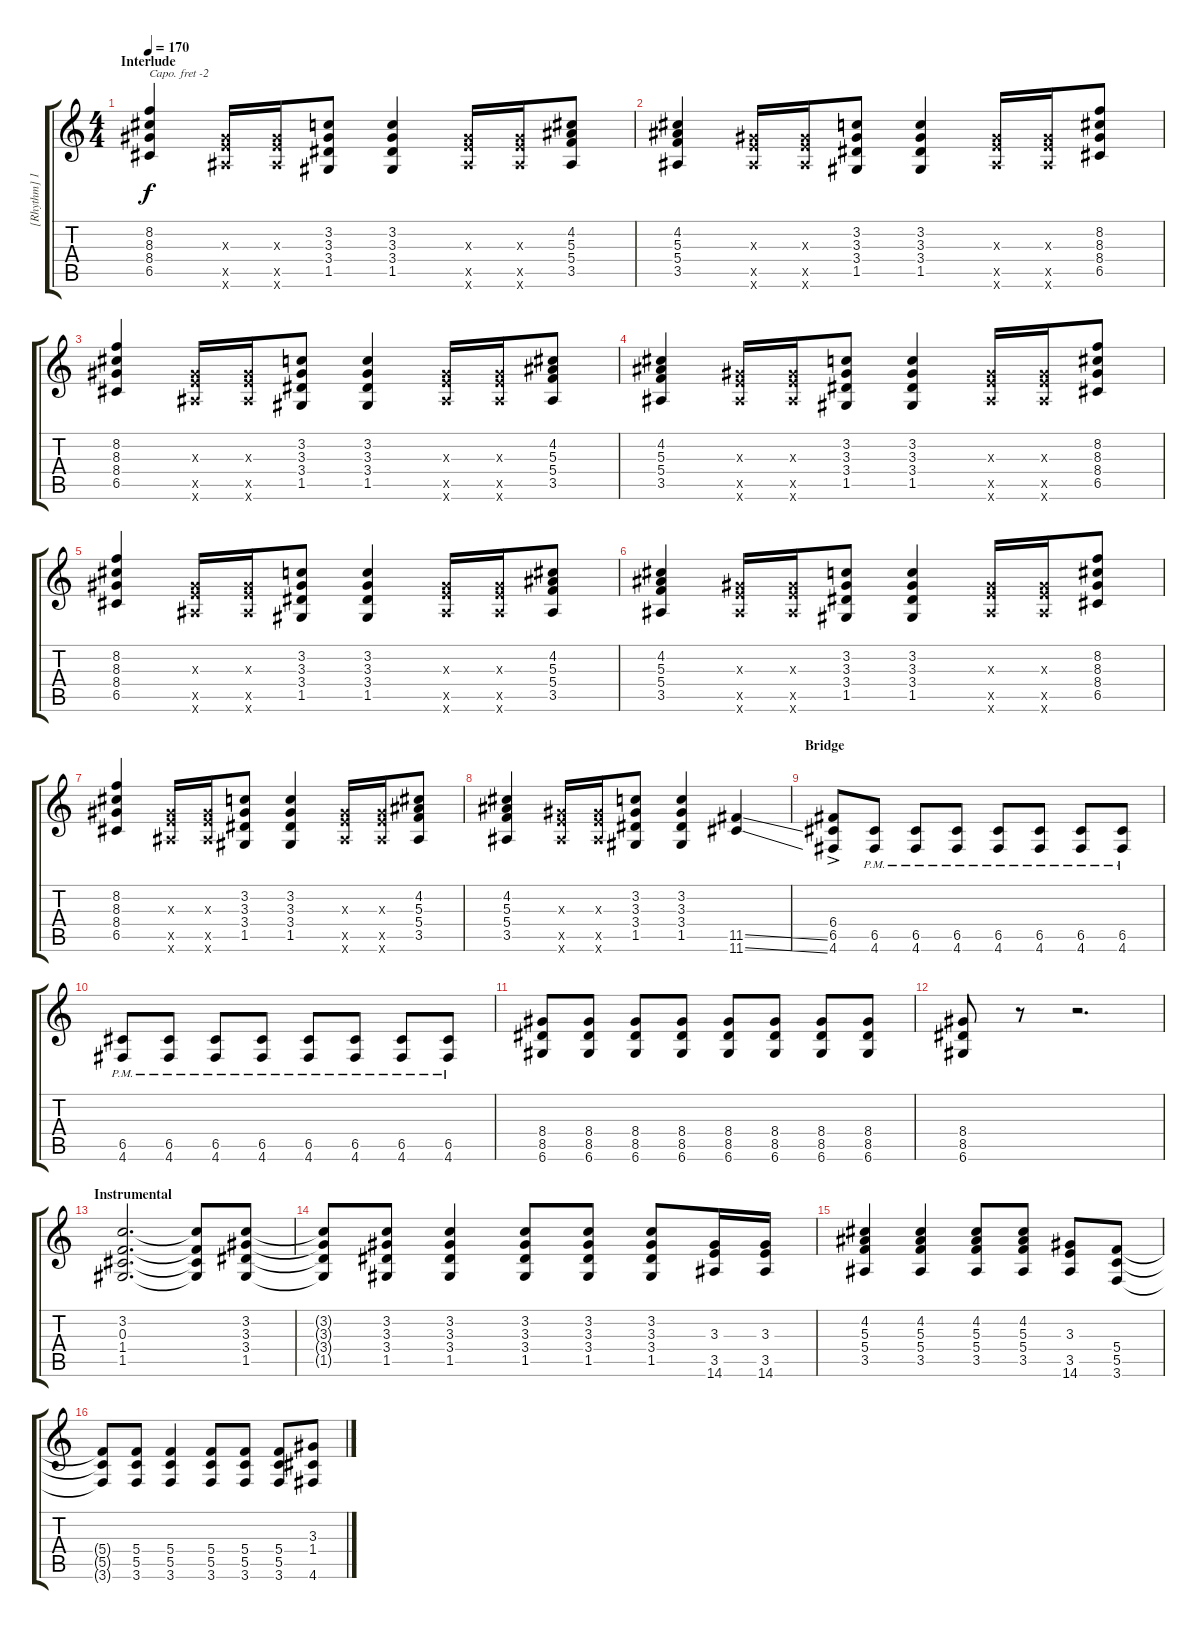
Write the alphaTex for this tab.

\track ("[Rhythm] 1 - Billie Joe Armstrong" "[Rhythm] 1") {instrument distortionguitar}
\staff {score tabs}
\capo -2
\tuning (E4 B3 G3 D3 A2 E2) {hide}
\ts (4 4)
\section ("" "Interlude")
\tempo 170
\clef g2
\ks c
(8.2 8.3 8.4 6.5).4{dy f} (3.3{x} 3.5{x} 14.6{x}).16 (3.3{x} 3.5{x} 14.6{x}).16 (3.2 3.3 3.4 1.5).8 (3.2 3.3 3.4 1.5).4 (3.3{x} 3.5{x} 14.6{x}).16 (3.3{x} 3.5{x} 14.6{x}).16 (4.2 5.3 5.4 3.5).8 |
(4.2 5.3 5.4 3.5).4 (3.3{x} 3.5{x} 14.6{x}).16 (3.3{x} 3.5{x} 14.6{x}).16 (3.2 3.3 3.4 1.5).8 (3.2 3.3 3.4 1.5).4 (3.3{x} 3.5{x} 14.6{x}).16 (3.3{x} 3.5{x} 14.6{x}).16 (8.2 8.3 8.4 6.5).8 |
(8.2 8.3 8.4 6.5).4 (3.3{x} 3.5{x} 14.6{x}).16 (3.3{x} 3.5{x} 14.6{x}).16 (3.2 3.3 3.4 1.5).8 (3.2 3.3 3.4 1.5).4 (3.3{x} 3.5{x} 14.6{x}).16 (3.3{x} 3.5{x} 14.6{x}).16 (4.2 5.3 5.4 3.5).8 |
(4.2 5.3 5.4 3.5).4 (3.3{x} 3.5{x} 14.6{x}).16 (3.3{x} 3.5{x} 14.6{x}).16 (3.2 3.3 3.4 1.5).8 (3.2 3.3 3.4 1.5).4 (3.3{x} 3.5{x} 14.6{x}).16 (3.3{x} 3.5{x} 14.6{x}).16 (8.2 8.3 8.4 6.5).8 |
(8.2 8.3 8.4 6.5).4 (3.3{x} 3.5{x} 14.6{x}).16 (3.3{x} 3.5{x} 14.6{x}).16 (3.2 3.3 3.4 1.5).8 (3.2 3.3 3.4 1.5).4 (3.3{x} 3.5{x} 14.6{x}).16 (3.3{x} 3.5{x} 14.6{x}).16 (4.2 5.3 5.4 3.5).8 |
(4.2 5.3 5.4 3.5).4 (3.3{x} 3.5{x} 14.6{x}).16 (3.3{x} 3.5{x} 14.6{x}).16 (3.2 3.3 3.4 1.5).8 (3.2 3.3 3.4 1.5).4 (3.3{x} 3.5{x} 14.6{x}).16 (3.3{x} 3.5{x} 14.6{x}).16 (8.2 8.3 8.4 6.5).8 |
(8.2 8.3 8.4 6.5).4 (3.3{x} 3.5{x} 14.6{x}).16 (3.3{x} 3.5{x} 14.6{x}).16 (3.2 3.3 3.4 1.5).8 (3.2 3.3 3.4 1.5).4 (3.3{x} 3.5{x} 14.6{x}).16 (3.3{x} 3.5{x} 14.6{x}).16 (4.2 5.3 5.4 3.5).8 |
(4.2 5.3 5.4 3.5).4 (3.3{x} 3.5{x} 14.6{x}).16 (3.3{x} 3.5{x} 14.6{x}).16 (3.2 3.3 3.4 1.5).8 (3.2 3.3 3.4 1.5).4 (11.5{ss} 11.6{ss}).4 |
\section ("" "Bridge")
(6.4{ac} 6.5{ac} 4.6{ac}).8 (6.5{pm} 4.6{pm}).8 (6.5{pm} 4.6{pm}).8 (6.5{pm} 4.6{pm}).8 (6.5{pm} 4.6{pm}).8 (6.5{pm} 4.6{pm}).8 (6.5{pm} 4.6{pm}).8 (6.5{pm} 4.6{pm}).8 |
(6.5{pm} 4.6{pm}).8 (6.5{pm} 4.6{pm}).8 (6.5{pm} 4.6{pm}).8 (6.5{pm} 4.6{pm}).8 (6.5{pm} 4.6{pm}).8 (6.5{pm} 4.6{pm}).8 (6.5{pm} 4.6{pm}).8 (6.5{pm} 4.6{pm}).8 |
(8.4 8.5 6.6).8 (8.4 8.5 6.6).8 (8.4 8.5 6.6).8 (8.4 8.5 6.6).8 (8.4 8.5 6.6).8 (8.4 8.5 6.6).8 (8.4 8.5 6.6).8 (8.4 8.5 6.6).8 |
(8.4 8.5 6.6).8 r.8 r.2{d} |
\section ("" "Instrumental")
(3.2 0.3 1.4 1.5).2{d} (3.2{t} 0.3{t} 1.4{t} 1.5{t}).8 (3.2 3.3 3.4 1.5).8 |
(3.2{t} 3.3{t} 3.4{t} 1.5{t}).8 (3.2 3.3 3.4 1.5).8 (3.2 3.3 3.4 1.5).4 (3.2 3.3 3.4 1.5).8 (3.2 3.3 3.4 1.5).8 (3.2 3.3 3.4 1.5).8 (3.3 3.5 14.6).16 (3.3 3.5 14.6).16 |
(4.2 5.3 5.4 3.5).4 (4.2 5.3 5.4 3.5).4 (4.2 5.3 5.4 3.5).8 (4.2 5.3 5.4 3.5).8 (3.3 3.5 14.6).8 (5.4 5.5 3.6).8 |
(5.4{t} 5.5{t} 3.6{t}).8 (5.4 5.5 3.6).8 (5.4 5.5 3.6).4 (5.4 5.5 3.6).8 (5.4 5.5 3.6).8 (5.4 5.5 3.6).8 (3.3 1.4 4.6).8
